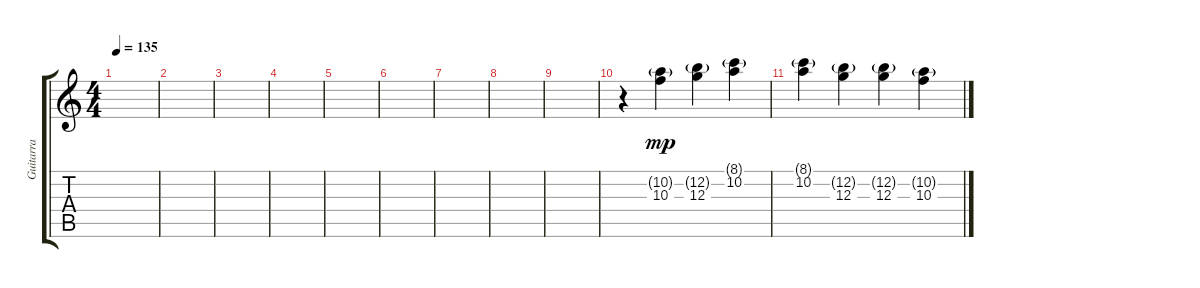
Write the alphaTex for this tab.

\track ("Guitarra" "Guitarra") {instrument distortionguitar}
\staff {score tabs}
\tuning (E4 B3 G3 D3 A2 E2) {hide}
\ts (4 4)
\tempo 135
\clef g2
\ks c
|
|
|
|
|
|
|
|
|
r.4 (10.2{g} 10.3).4{dy mp} (12.2{g} 12.3).4 (8.1{g} 10.2).4 |
(8.1{g} 10.2).4 (12.2{g} 12.3).4 (12.2{g} 12.3).4 (10.2{g} 10.3).4
